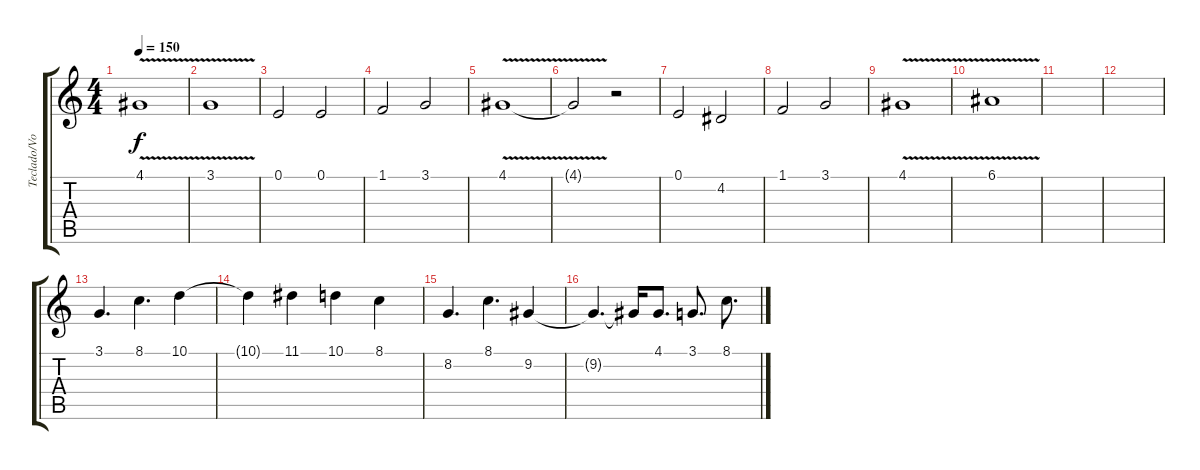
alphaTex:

\track ("Teclado/Voz" "Teclado/Vo") {instrument harmonica}
\staff {score tabs}
\tuning (E4 B3 G3 D3 A2 E2) {hide}
\ts (4 4)
\tempo 150
\clef g2
\ks c
4.1{v}.1{dy f} |
3.1{v}.1 |
0.1.2 0.1.2 |
1.1.2 3.1.2 |
4.1{v}.1 |
4.1{t}.2 r.2 |
0.1.2 4.2.2 |
1.1.2 3.1.2 |
4.1{v}.1 |
6.1{v}.1 |
|
|
3.1.4{d} 8.1.4{d} 10.1.4 |
10.1{t}.4 11.1.4 10.1.4 8.1.4 |
8.2.4{d} 8.1.4{d} 9.2.4 |
9.2{t}.4{d} 9.2{t}.16 4.1.8{d} 3.1.8{d} 8.1.8{d}
